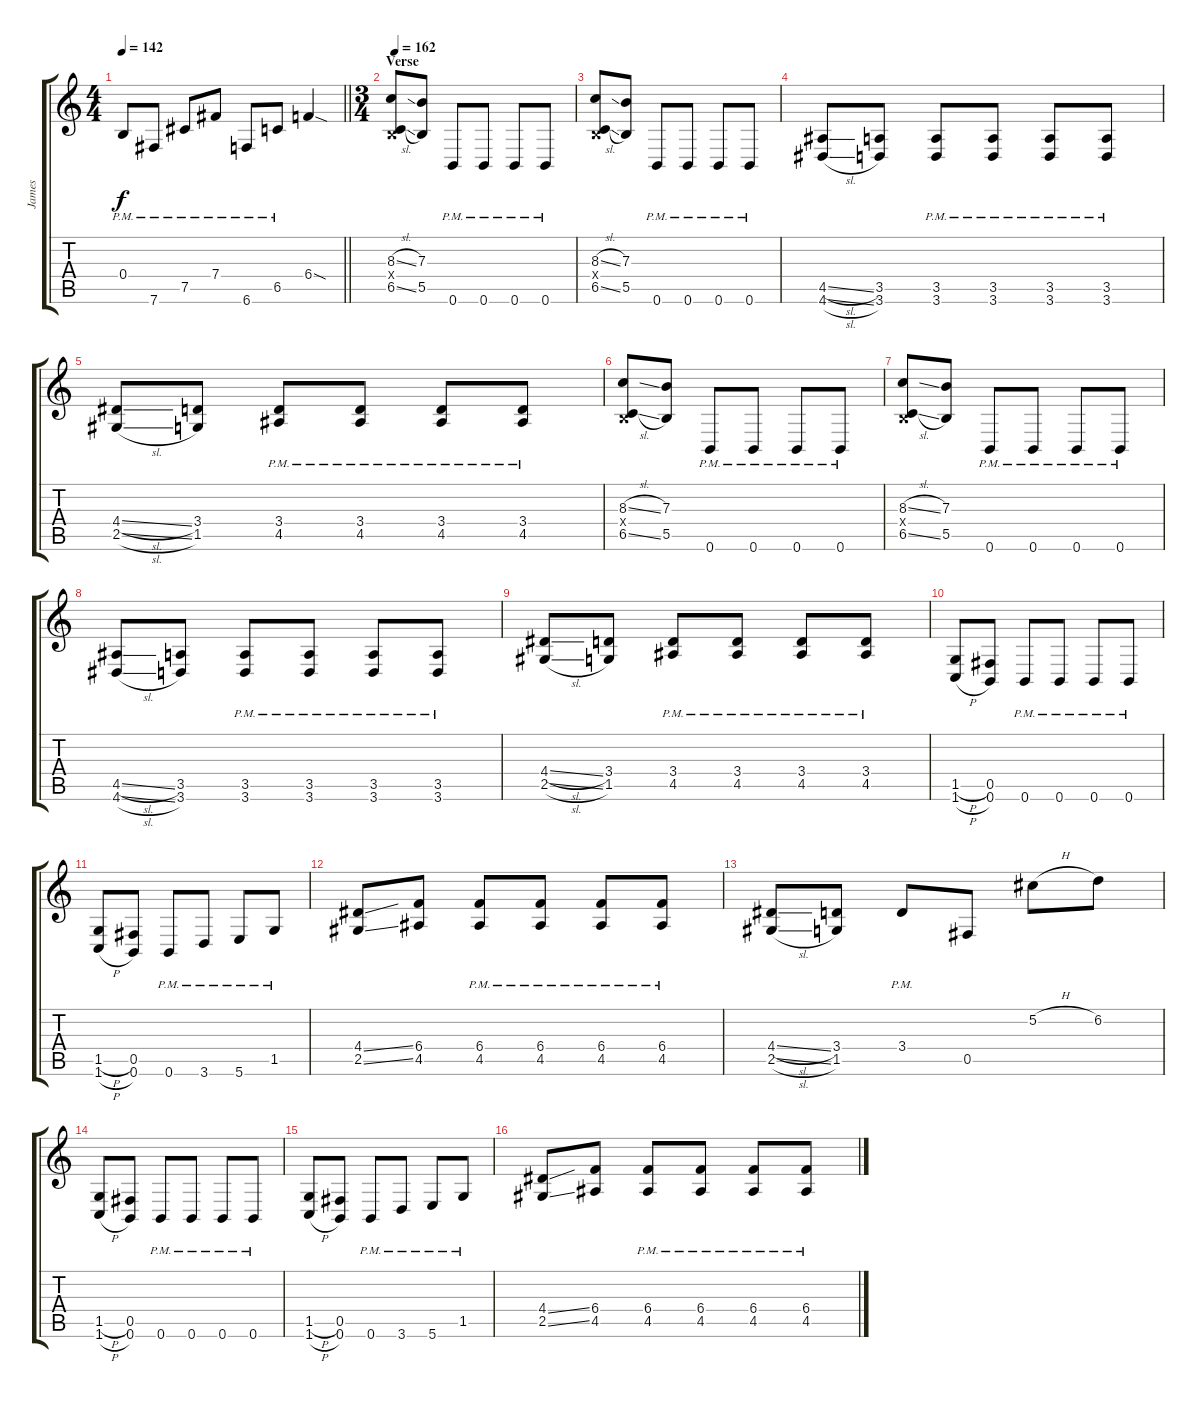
\track ("James" "James") {instrument distortionguitar}
\staff {score tabs}
\tuning (Db4 Ab3 E3 B2 Gb2 B1) {hide}
\ts (4 4)
\tempo 142
\clef g2
\barLineRight lightlight
\ks c
0.4{pm}.8{dy f} 7.6{pm}.8 7.5{pm}.8 7.4{pm}.8 6.6{pm}.8 6.5{pm}.8 6.4{sod}.4 |
\ts (3 4)
\section ("" "Verse")
\tempo 162
(8.3{sl} 0.4{x} 6.5{sl}).8 (7.3 5.5).8 0.6{pm}.8 0.6{pm}.8 0.6{pm}.8 0.6{pm}.8 |
(8.3{sl} 0.4{x} 6.5{sl}).8 (7.3 5.5).8 0.6{pm}.8 0.6{pm}.8 0.6{pm}.8 0.6{pm}.8 |
(4.5{sl} 4.6{sl}).8 (3.5 3.6).8 (3.5{pm} 3.6{pm}).8 (3.5{pm} 3.6{pm}).8 (3.5{pm} 3.6{pm}).8 (3.5{pm} 3.6{pm}).8 |
(4.4{sl} 2.5{sl}).8 (3.4 1.5).8 (3.4{pm} 4.5{pm}).8 (3.4{pm} 4.5{pm}).8 (3.4{pm} 4.5{pm}).8 (3.4{pm} 4.5{pm}).8 |
(8.3{sl} 0.4{x} 6.5{sl}).8 (7.3 5.5).8 0.6{pm}.8 0.6{pm}.8 0.6{pm}.8 0.6{pm}.8 |
(8.3{sl} 0.4{x} 6.5{sl}).8 (7.3 5.5).8 0.6{pm}.8 0.6{pm}.8 0.6{pm}.8 0.6{pm}.8 |
(4.5{sl} 4.6{sl}).8 (3.5 3.6).8 (3.5{pm} 3.6{pm}).8 (3.5{pm} 3.6{pm}).8 (3.5{pm} 3.6{pm}).8 (3.5{pm} 3.6{pm}).8 |
(4.4{sl} 2.5{sl}).8 (3.4 1.5).8 (3.4{pm} 4.5{pm}).8 (3.4{pm} 4.5{pm}).8 (3.4{pm} 4.5{pm}).8 (3.4{pm} 4.5{pm}).8 |
(1.5{h} 1.6{h}).8 (0.5 0.6).8 0.6{pm}.8 0.6{pm}.8 0.6{pm}.8 0.6{pm}.8 |
(1.5{h} 1.6{h}).8 (0.5 0.6).8 0.6{pm}.8 3.6{pm}.8 5.6{pm}.8 1.5{pm}.8 |
(4.4{ss} 2.5{ss}).8 (6.4 4.5).8 (6.4{pm} 4.5{pm}).8 (6.4{pm} 4.5{pm}).8 (6.4{pm} 4.5{pm}).8 (6.4{pm} 4.5{pm}).8 |
(4.4{sl} 2.5{sl}).8 (3.4 1.5).8 3.4{pm}.8 0.5.8 5.2{h}.8 6.2.8 |
(1.5{h} 1.6{h}).8 (0.5 0.6).8 0.6{pm}.8 0.6{pm}.8 0.6{pm}.8 0.6{pm}.8 |
(1.5{h} 1.6{h}).8 (0.5 0.6).8 0.6{pm}.8 3.6{pm}.8 5.6{pm}.8 1.5{pm}.8 |
(4.4{ss} 2.5{ss}).8 (6.4 4.5).8 (6.4{pm} 4.5{pm}).8 (6.4{pm} 4.5{pm}).8 (6.4{pm} 4.5{pm}).8 (6.4{pm} 4.5{pm}).8
